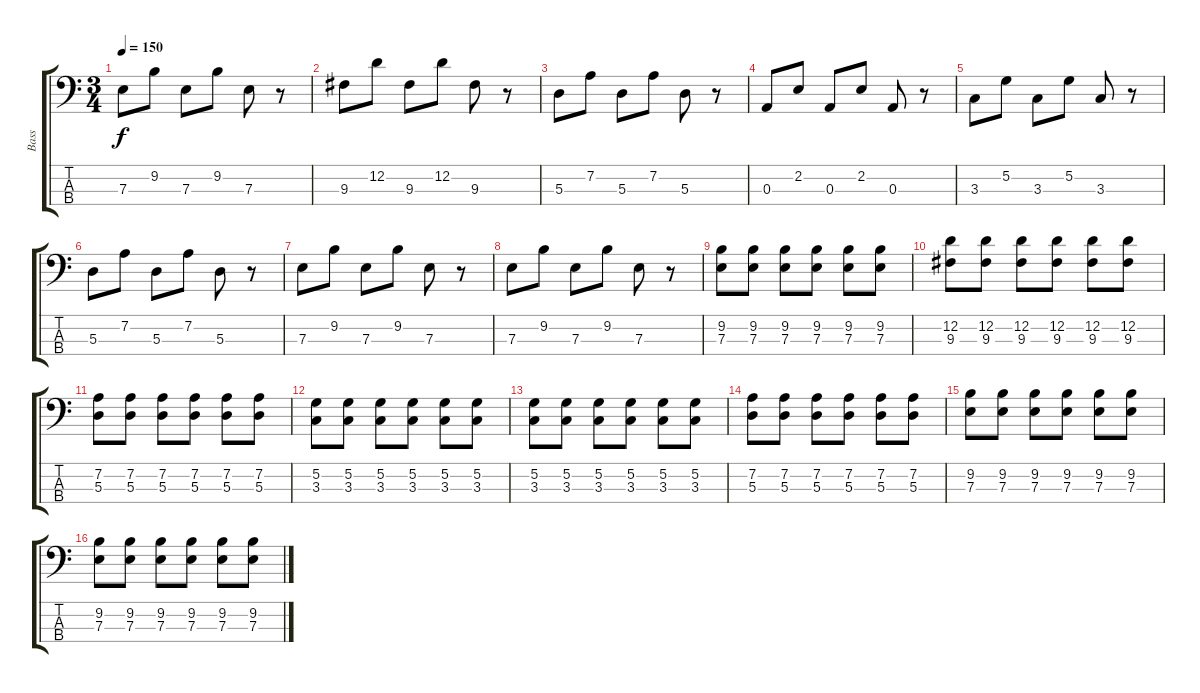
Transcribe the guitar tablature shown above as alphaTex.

\track ("Bass" "Bass") {instrument electricbassfinger}
\staff {score tabs}
\tuning (G2 D2 A1 E1) {hide}
\ts (3 4)
\tempo 150
\clef f4
\ks c
7.3.8{dy f} 9.2.8 7.3.8 9.2.8 7.3.8 r.8 |
9.3.8 12.2.8 9.3.8 12.2.8 9.3.8 r.8 |
5.3.8 7.2.8 5.3.8 7.2.8 5.3.8 r.8 |
0.3.8 2.2.8 0.3.8 2.2.8 0.3.8 r.8 |
3.3.8 5.2.8 3.3.8 5.2.8 3.3.8 r.8 |
5.3.8 7.2.8 5.3.8 7.2.8 5.3.8 r.8 |
7.3.8 9.2.8 7.3.8 9.2.8 7.3.8 r.8 |
7.3.8 9.2.8 7.3.8 9.2.8 7.3.8 r.8 |
(9.2 7.3).8 (9.2 7.3).8 (9.2 7.3).8 (9.2 7.3).8 (9.2 7.3).8 (9.2 7.3).8 |
(12.2 9.3).8 (12.2 9.3).8 (12.2 9.3).8 (12.2 9.3).8 (12.2 9.3).8 (12.2 9.3).8 |
(7.2 5.3).8 (7.2 5.3).8 (7.2 5.3).8 (7.2 5.3).8 (7.2 5.3).8 (7.2 5.3).8 |
(5.2 3.3).8 (5.2 3.3).8 (5.2 3.3).8 (5.2 3.3).8 (5.2 3.3).8 (5.2 3.3).8 |
(5.2 3.3).8 (5.2 3.3).8 (5.2 3.3).8 (5.2 3.3).8 (5.2 3.3).8 (5.2 3.3).8 |
(7.2 5.3).8 (7.2 5.3).8 (7.2 5.3).8 (7.2 5.3).8 (7.2 5.3).8 (7.2 5.3).8 |
(9.2 7.3).8 (9.2 7.3).8 (9.2 7.3).8 (9.2 7.3).8 (9.2 7.3).8 (9.2 7.3).8 |
(9.2 7.3).8 (9.2 7.3).8 (9.2 7.3).8 (9.2 7.3).8 (9.2 7.3).8 (9.2 7.3).8
